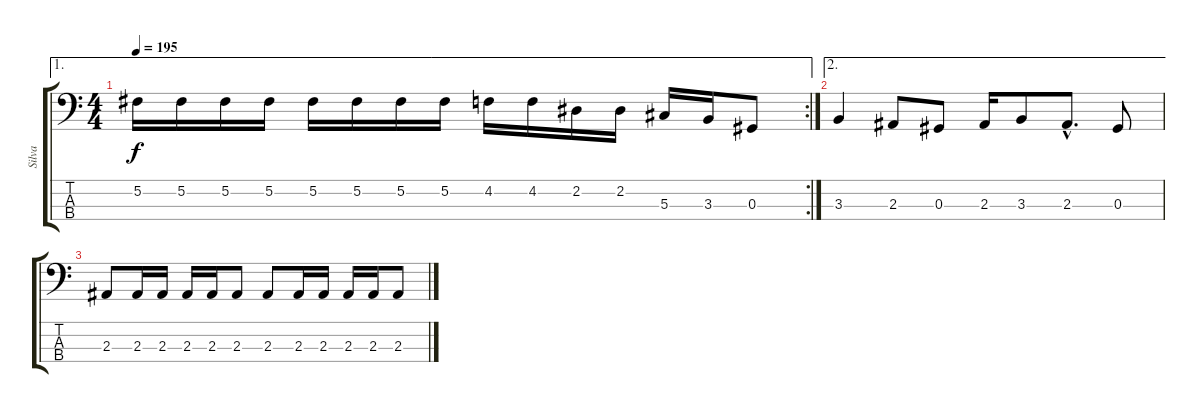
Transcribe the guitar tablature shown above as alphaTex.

\track ("Silva" "Silva") {instrument electricbassfinger}
\staff {score tabs}
\tuning (Gb2 Db2 Ab1 Eb1) {hide}
\ae 1
\rc 2
\ts (4 4)
\tempo 195
\clef f4
\ks c
5.2.16{dy f} 5.2.16 5.2.16 5.2.16 5.2.16 5.2.16 5.2.16 5.2.16 4.2.16 4.2.16 2.2.16 2.2.16 5.3.16 3.3.16 0.3.8 |
\ae 2
3.3.4 2.3.8 0.3.8 2.3.16 3.3.8 2.3{hac}.8{d} 0.3.8 |
2.3.8{volume 0} 2.3.16 2.3.16 2.3.16 2.3.16 2.3.8 2.3.8 2.3.16 2.3.16 2.3.16 2.3.16 2.3.8
